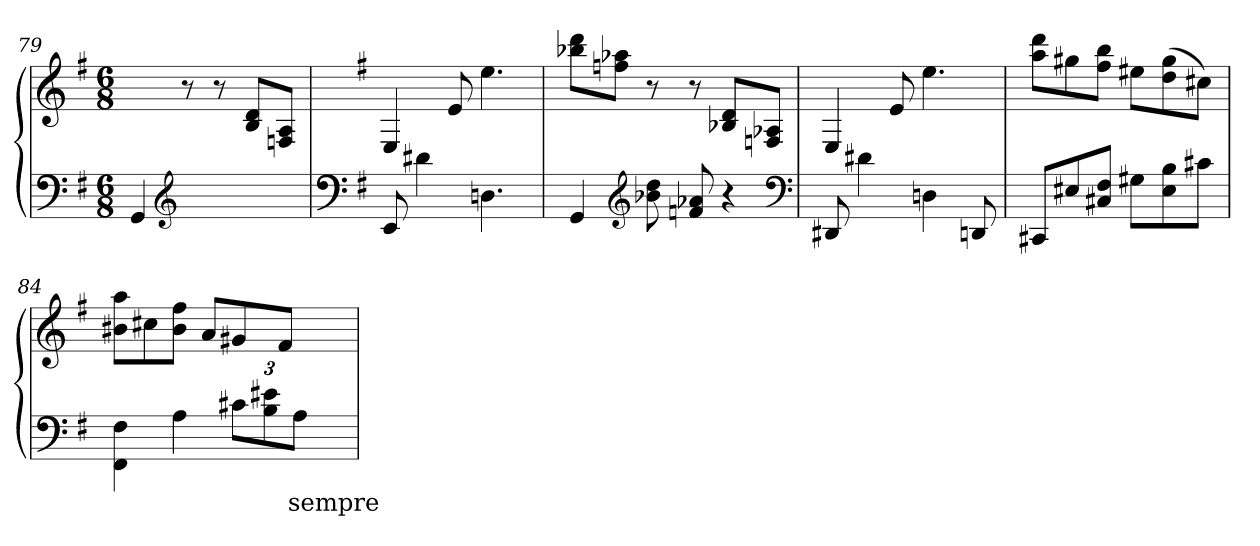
**kern	**text	**kern
*part1	*part1	*part1
*staff2	*staff2	*staff1
*clefF4	*	*clefG2
*k[f#]	*	*k[f#]
*M6/8	*	*M6/8
=79	=79	=79
4GG/	.	4ryy
*clefG2	*	*
2ryy	.	8r
.	.	8r
.	.	8d/ 8B/L
.	.	8A/ 8Fn/J
!!LO:LB:g=z
=80	=80	=80
*clefF4	*	*
*k[f#]	*	*k[f#]
8EE/	.	4E/
4d#X\	.	.
.	.	8e/
4.Dn\	.	4.ee\
=81	=81	=81
4GG/	.	8ddd\ 8bb-X\L
.	.	8aa-X\ 8ffn\J
*clefG2	*	*
8dd\ 8b-X\	.	8r
8a-X/ 8fn/	.	8r
4r	.	8d/ 8B-X/L
.	.	8A-X/ 8Fn/J
*clefF4	*	*
=82	=82	=82
8DD#X/	.	4E/
4d#X\	.	.
.	.	8e/
4Dn\	.	4.ee\
8DDn/	.	.
=83	=83	=83
8CC#X/L	.	8ddd\ 8aa\L
8E#X/	.	8gg#X\
8F#/ 8C#X/J	.	8bb\ 8ff#\J
8G#X\L	.	8ee#X\L
8B\ 8E#\	.	(8gg#\ 8dd\
8c#X\J	.	8cc#X\J)
!!LO:LB:g=z
=84	=84	=84
4F#\ 4FF#\	.	8aa\ 8b#X\L
.	.	8cc#X\
4A\	.	8ff#\ 8b#\J
.	.	8a/L
12c#X\L	.	8g#X/
12e#X\ 12B\	.	.
.	.	8f#/J
12A\J	sempre	.
=	=	=
*-	*-	*-
